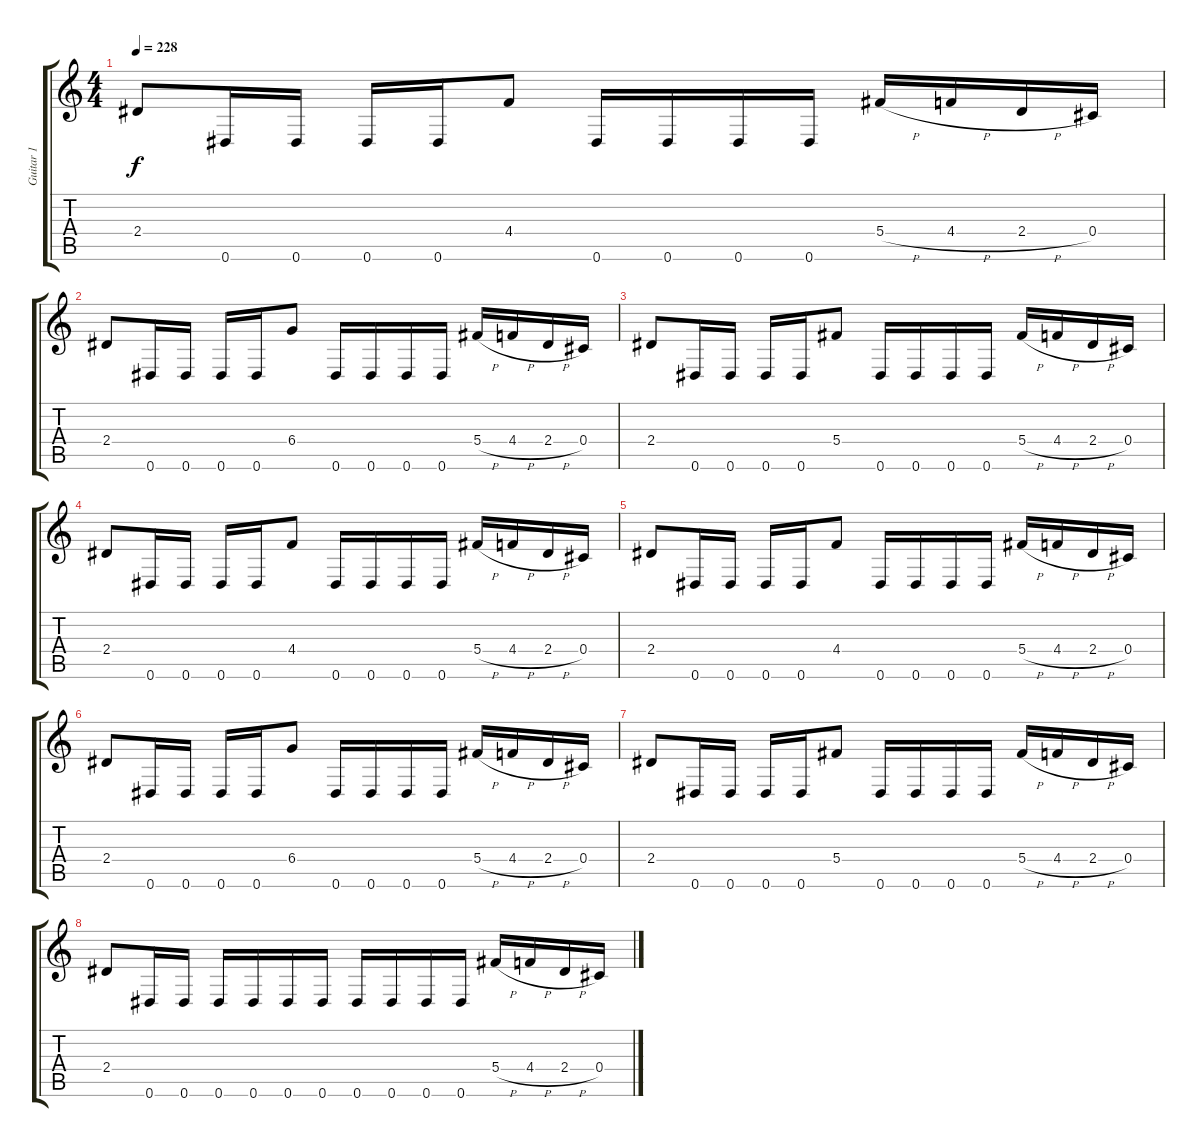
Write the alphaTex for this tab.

\track ("Guitar 1" "Guitar 1") {instrument distortionguitar}
\staff {score tabs}
\tuning (Eb4 Bb3 Gb3 Db3 Ab2 Eb2) {hide}
\ts (4 4)
\tempo 228
\clef g2
\ks c
2.4.8{dy f} 0.6.16 0.6.16 0.6.16 0.6.16 4.4.8 0.6.16 0.6.16 0.6.16 0.6.16 5.4{h}.16 4.4{h}.16 2.4{h}.16 0.4.16 |
2.4.8 0.6.16 0.6.16 0.6.16 0.6.16 6.4.8 0.6.16 0.6.16 0.6.16 0.6.16 5.4{h}.16 4.4{h}.16 2.4{h}.16 0.4.16 |
2.4.8 0.6.16 0.6.16 0.6.16 0.6.16 5.4.8 0.6.16 0.6.16 0.6.16 0.6.16 5.4{h}.16 4.4{h}.16 2.4{h}.16 0.4.16 |
2.4.8 0.6.16 0.6.16 0.6.16 0.6.16 4.4.8 0.6.16 0.6.16 0.6.16 0.6.16 5.4{h}.16 4.4{h}.16 2.4{h}.16 0.4.16 |
2.4.8 0.6.16 0.6.16 0.6.16 0.6.16 4.4.8 0.6.16 0.6.16 0.6.16 0.6.16 5.4{h}.16 4.4{h}.16 2.4{h}.16 0.4.16 |
2.4.8 0.6.16 0.6.16 0.6.16 0.6.16 6.4.8 0.6.16 0.6.16 0.6.16 0.6.16 5.4{h}.16 4.4{h}.16 2.4{h}.16 0.4.16 |
2.4.8 0.6.16 0.6.16 0.6.16 0.6.16 5.4.8 0.6.16 0.6.16 0.6.16 0.6.16 5.4{h}.16 4.4{h}.16 2.4{h}.16 0.4.16 |
2.4.8 0.6.16 0.6.16 0.6.16 0.6.16 0.6.16 0.6.16 0.6.16 0.6.16 0.6.16 0.6.16 5.4{h}.16 4.4{h}.16 2.4{h}.16 0.4.16
